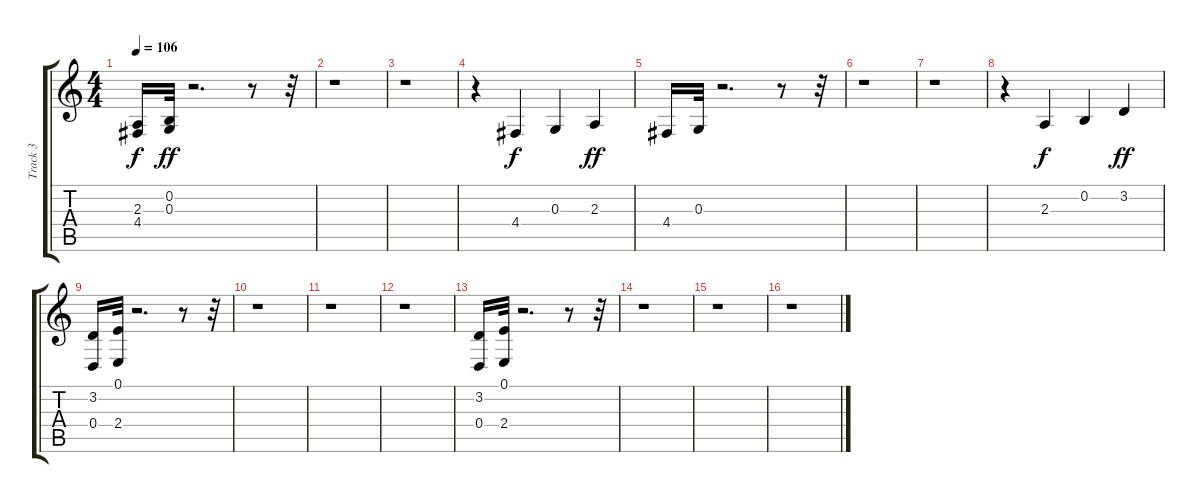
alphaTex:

\track ("Track 3" "Track 3") {instrument stringensemble1}
\staff {score tabs}
\tuning (E4 B3 G3 D3 A2 E2) {hide}
\ts (4 4)
\tempo 106
\clef g2
\ks c
(2.3 4.4).16{dy f} (0.2 0.3).32{dy ff} r.2{d} r.8 r.32 |
r.1 |
r.1 |
r.4 4.4.4{dy f} 0.3.4 2.3.4{dy ff} |
4.4.16 0.3.32 r.2{d} r.8 r.32 |
r.1 |
r.1 |
r.4 2.3.4{dy f} 0.2.4 3.2.4{dy ff} |
(3.2 0.4).16 (0.1 2.4).32 r.2{d} r.8 r.32 |
r.1 |
r.1 |
r.1 |
(3.2 0.4).16 (0.1 2.4).32 r.2{d} r.8 r.32 |
r.1 |
r.1 |
r.1
